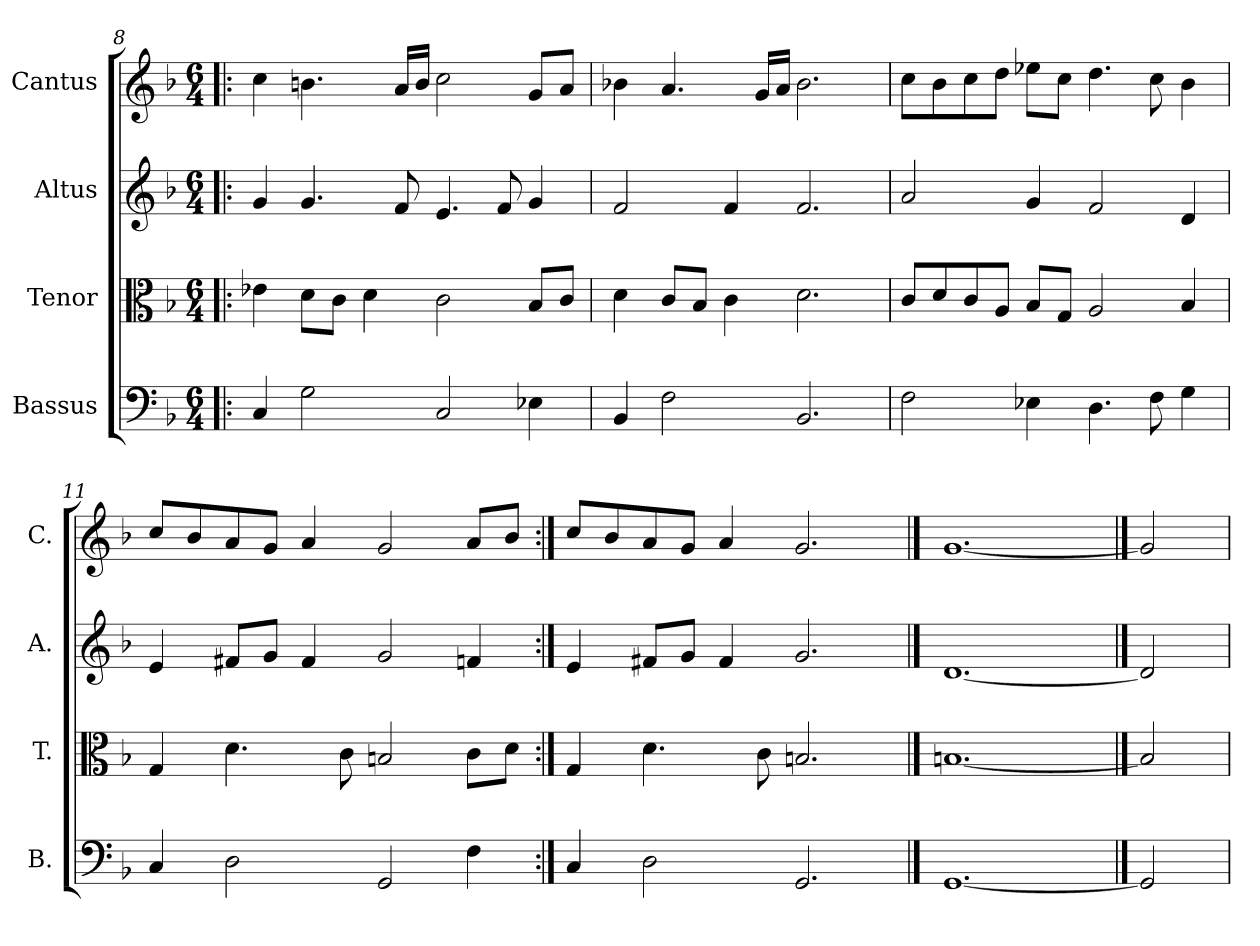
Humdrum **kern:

**kern	**kern	**kern	**kern
*part4	*part3	*part2	*part1
*staff4	*staff3	*staff2	*staff1
*I"Bassus	*I"Tenor	*I"Altus	*I"Cantus
*I'B.	*I'T.	*I'A.	*I'C.
*clefF4	*clefC3	*clefG2	*clefG2
*k[b-]	*k[b-]	*k[b-]	*k[b-]
*F:	*F:	*F:	*F:
*M6/4	*M6/4	*M6/4	*M6/4
=8!|:	=8!|:	=8!|:	=8!|:
4C/	4e-X\	4g/	4cc\
2G\	8d\L	4.g/	4.bn\
.	8c\J	.	.
.	4d\	.	.
.	.	8f/	16a/LL
.	.	.	16b/JJ
2C/	2c\	4.e/	2cc\
.	.	8f/	.
4E-X\	8B-/L	4g/	8g/L
.	8c/J	.	8a/J
=9	=9	=9	=9
4BB-/	4d\	2f/	4b-X\
2F\	8c/L	.	4.a/
.	8B-/J	.	.
.	4c\	4f/	.
.	.	.	16g/LL
.	.	.	16a/JJ
2.BB-/	2.d\	2.f/	2.b-\
=10	=10	=10	=10
2F\	8c/L	2a/	8cc\L
.	8d/	.	8b-\
.	8c/	.	8cc\
.	8A/J	.	8dd\J
4E-X\	8B-/L	4g/	8ee-X\L
.	8G/J	.	8cc\J
4.D\	2A/	2f/	4.dd\
8F\	.	.	8cc\
4G\	4B-/	4d/	4b-\
=11	=11	=11	=11
4C/	4G/	4e/	8cc/L
.	.	.	8b-/
2D\	4.d\	8f#X/L	8a/
.	.	8g/J	8g/J
.	.	4f#/	4a/
.	8c\	.	.
2GG/	2Bn/	2g/	2g/
4F\	8c\L	4fn/	8a/L
.	8d\J	.	8b-/J
=12:|!	=12:|!	=12:|!	=12:|!
4C/	4G/	4e/	8cc/L
.	.	.	8b-/
2D\	4.d\	8f#X/L	8a/
.	.	8g/J	8g/J
.	.	4f#/	4a/
.	8c\	.	.
2.GG/	2.Bn/	2.g/	2.g/
==13	==13	==13	==13
[1.GG	[1.Bn	[1.d	[1.g
==14	==14	==14	==14
2GG]	2B]	2d]	2g]
=	=	=	=
*-	*-	*-	*-
